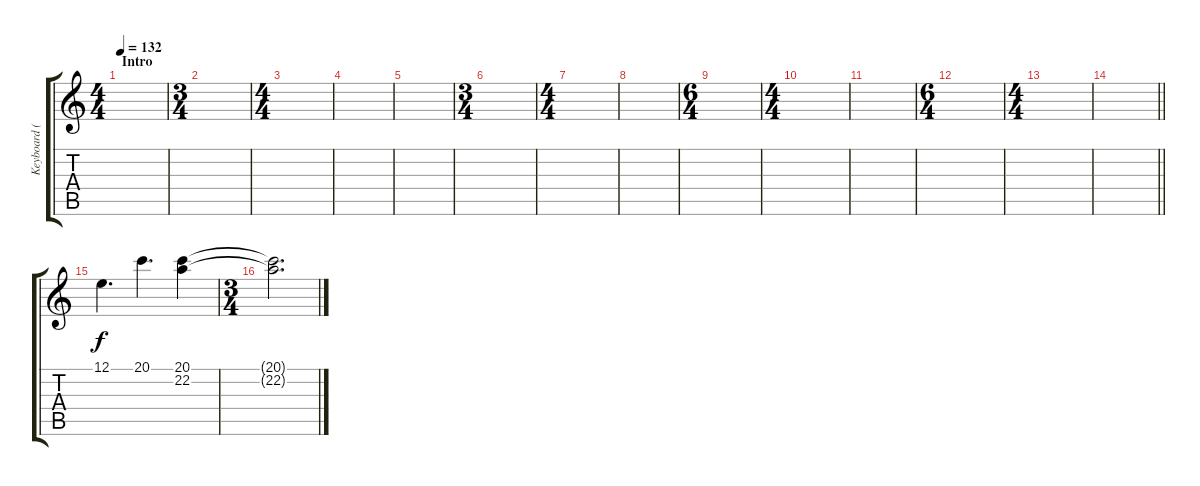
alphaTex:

\track ("Keyboard (strings)" "Keyboard (") {instrument stringensemble1}
\staff {score tabs}
\tuning (E4 B3 G3 D3 A2 E2) {hide}
\ts (4 4)
\section ("" "Intro")
\tempo 132
\clef g2
\ks c
|
\ts (3 4)
|
\ts (4 4)
|
|
|
\ts (3 4)
|
\ts (4 4)
|
|
\ts (6 4)
|
\ts (4 4)
|
|
\ts (6 4)
|
\ts (4 4)
|
\barLineRight lightlight
|
12.1.4{d} 20.1.4{d} (20.1 22.2).4 |
\ts (3 4)
(20.1{t} 22.2{t}).2{d}
